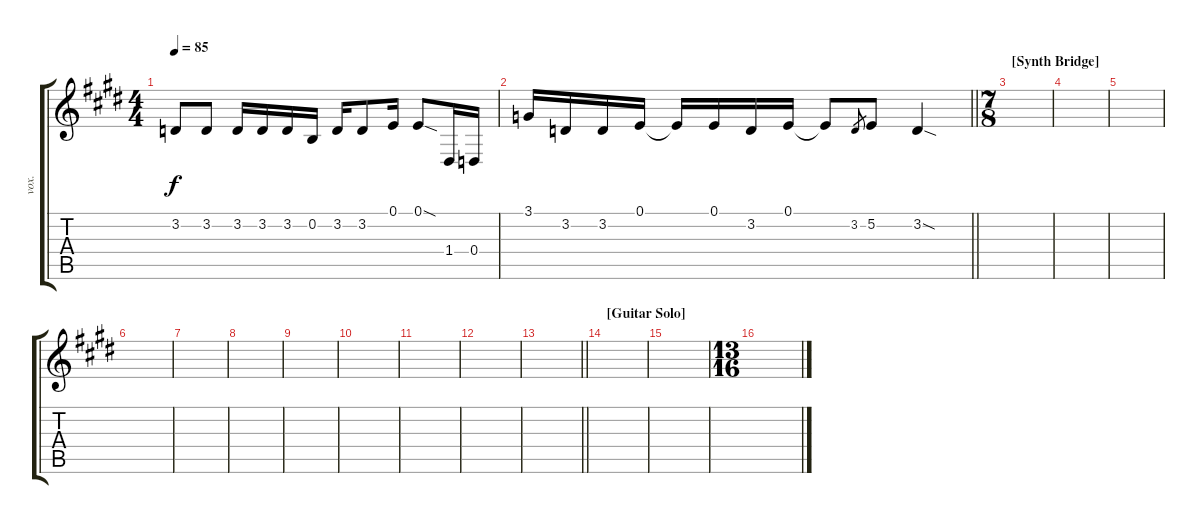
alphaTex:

\track ("vox." "vox.") {instrument voiceoohs}
\staff {score tabs}
\tuning (E4 B3 G3 D3 A2 E2) {hide}
\ts (4 4)
\tempo 85
\clef g2
\ks e
3.2.8{dy f} 3.2.8 3.2.16 3.2.16 3.2.16 0.2.16 3.2.16 3.2.8 0.1.16 0.1{sod}.8 1.4.16 0.4.16 |
\barLineRight lightlight
3.1.16 3.2.16 3.2.16 0.1.16 0.1{t}.16 0.1.16 3.2.16 0.1.16 0.1{t}.8 3.2.8{gr} 5.2.8 3.2{sod}.4 |
\ts (7 8)
\section ("" "[Synth Bridge]")
|
|
|
|
|
|
|
|
|
|
\barLineRight lightlight
|
\section ("" "[Guitar Solo]")
|
|
\ts (13 16)
